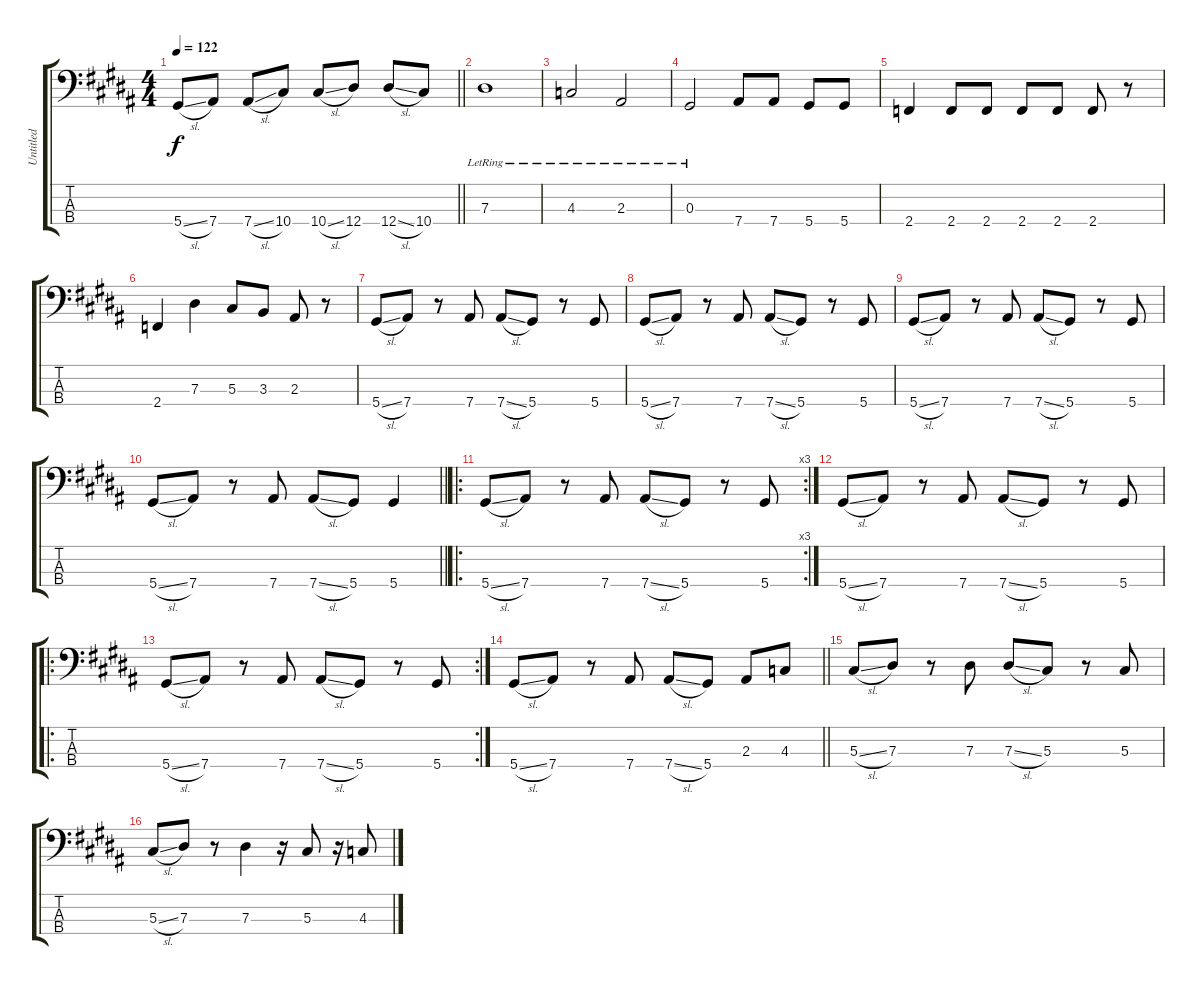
\track ("Untitled" "Untitled") {instrument electricbassfinger}
\staff {score tabs}
\tuning (Gb2 Db2 Ab1 Eb1) {hide}
\ts (4 4)
\tempo 122
\clef f4
\barLineRight lightlight
\ks g#minor
5.4{sl}.8{dy f} 7.4.8 7.4{sl}.8 10.4.8 10.4{sl}.8 12.4.8 12.4{sl}.8 10.4.8 |
\ks b
7.3{lr}.1 |
\ks g#minor
4.3{lr}.2 2.3{lr}.2 |
0.3{lr}.2 7.4.8 7.4.8 5.4.8 5.4.8 |
\ks b
2.4.4 2.4.8 2.4.8 2.4.8 2.4.8 2.4.8 r.8 |
\ks g#minor
2.4.4 7.3.4 5.3.8 3.3.8 2.3.8 r.8 |
5.4{sl}.8 7.4.8 r.8 7.4.8 7.4{sl}.8 5.4.8 r.8 5.4.8 |
\ks b
5.4{sl}.8 7.4.8 r.8 7.4.8 7.4{sl}.8 5.4.8 r.8 5.4.8 |
\ks g#minor
5.4{sl}.8 7.4.8 r.8 7.4.8 7.4{sl}.8 5.4.8 r.8 5.4.8 |
\barLineRight lightlight
5.4{sl}.8 7.4.8 r.8 7.4.8 7.4{sl}.8 5.4.8 5.4.4 |
\ro
\rc 3
\ks b
5.4{sl}.8 7.4.8 r.8 7.4.8 7.4{sl}.8 5.4.8 r.8 5.4.8 |
\ks g#minor
5.4{sl}.8 7.4.8 r.8 7.4.8 7.4{sl}.8 5.4.8 r.8 5.4.8 |
\ro
\rc 2
5.4{sl}.8 7.4.8 r.8 7.4.8 7.4{sl}.8 5.4.8 r.8 5.4.8 |
\barLineRight lightlight
5.4{sl}.8 7.4.8 r.8 7.4.8 7.4{sl}.8 5.4.8 2.3.8 4.3.8 |
\ks b
5.3{sl}.8 7.3.8 r.8 7.3.8 7.3{sl}.8 5.3.8 r.8 5.3.8 |
\ks g#minor
5.3{sl}.8 7.3.8 r.8 7.3.4 r.16 5.3.8 r.16 4.3.8
